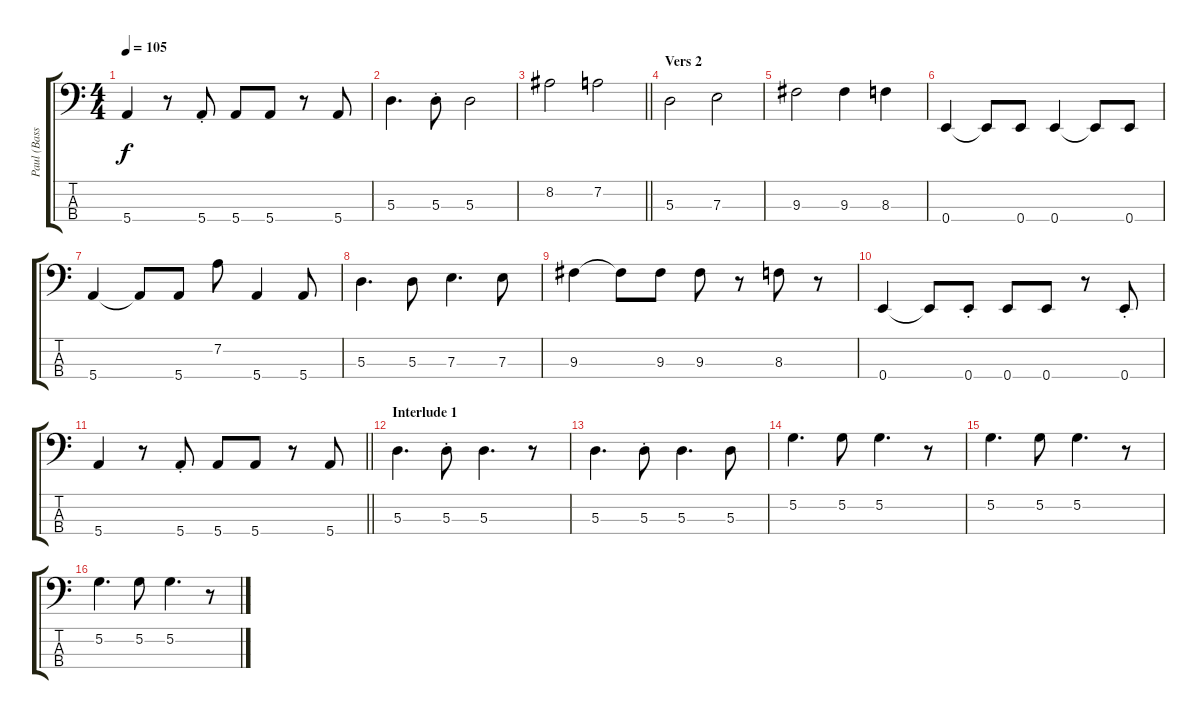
\track ("Paul (Bass)" "Paul (Bass") {instrument electricbassfinger}
\staff {score tabs}
\tuning (G2 D2 A1 E1) {hide}
\ts (4 4)
\tempo 105
\clef f4
\ks c
5.4.4{dy f} r.8 5.4{st}.8 5.4.8 5.4.8 r.8 5.4.8 |
5.3.4{d} 5.3{st}.8 5.3.2 |
\barLineRight lightlight
8.2.2 7.2.2 |
\section ("" "Vers 2")
5.3.2 7.3.2 |
9.3.2 9.3.4 8.3.4 |
0.4.4 0.4{t}.8 0.4.8 0.4.4 0.4{t}.8 0.4.8 |
5.4.4 5.4{t}.8 5.4.8 7.2.8 5.4.4 5.4.8 |
5.3.4{d} 5.3.8 7.3.4{d} 7.3.8 |
9.3.4 9.3{t}.8 9.3.8 9.3.8 r.8 8.3.8 r.8 |
0.4.4 0.4{t}.8 0.4{st}.8 0.4.8 0.4.8 r.8 0.4{st}.8 |
\barLineRight lightlight
5.4.4 r.8 5.4{st}.8 5.4.8 5.4.8 r.8 5.4.8 |
\section ("" "Interlude 1")
5.3.4{d} 5.3{st}.8 5.3.4{d} r.8 |
5.3.4{d} 5.3{st}.8 5.3.4{d} 5.3.8 |
5.2.4{d} 5.2.8 5.2.4{d} r.8 |
5.2.4{d} 5.2.8 5.2.4{d} r.8 |
5.2.4{d} 5.2.8 5.2.4{d} r.8
